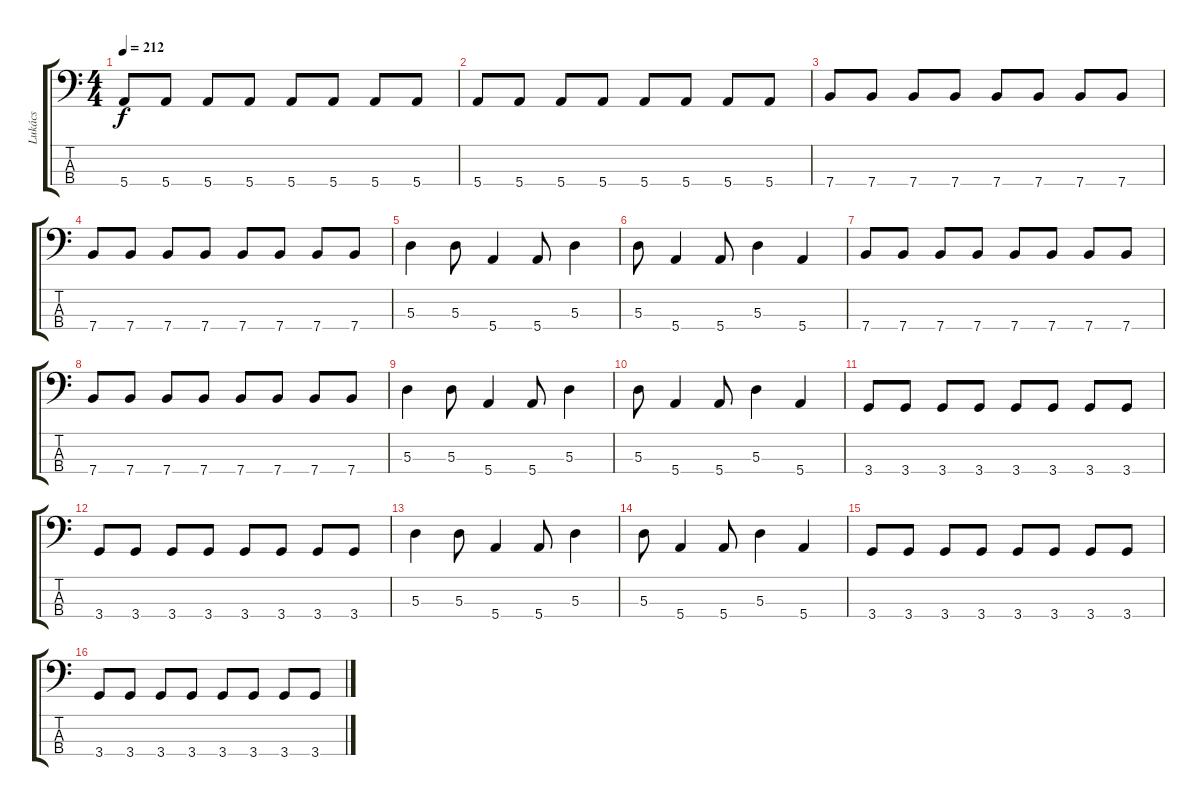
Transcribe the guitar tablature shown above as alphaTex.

\track ("Lukács" "Lukács") {instrument electricbasspick}
\staff {score tabs}
\tuning (G2 D2 A1 E1) {hide}
\ts (4 4)
\tempo 212
\clef f4
\ks c
5.4.8{dy f} 5.4.8 5.4.8 5.4.8 5.4.8 5.4.8 5.4.8 5.4.8 |
5.4.8 5.4.8 5.4.8 5.4.8 5.4.8 5.4.8 5.4.8 5.4.8 |
7.4.8 7.4.8 7.4.8 7.4.8 7.4.8 7.4.8 7.4.8 7.4.8 |
7.4.8 7.4.8 7.4.8 7.4.8 7.4.8 7.4.8 7.4.8 7.4.8 |
5.3.4 5.3.8 5.4.4 5.4.8 5.3.4 |
5.3.8 5.4.4 5.4.8 5.3.4 5.4.4 |
7.4.8 7.4.8 7.4.8 7.4.8 7.4.8 7.4.8 7.4.8 7.4.8 |
7.4.8 7.4.8 7.4.8 7.4.8 7.4.8 7.4.8 7.4.8 7.4.8 |
5.3.4 5.3.8 5.4.4 5.4.8 5.3.4 |
5.3.8 5.4.4 5.4.8 5.3.4 5.4.4 |
3.4.8 3.4.8 3.4.8 3.4.8 3.4.8 3.4.8 3.4.8 3.4.8 |
3.4.8 3.4.8 3.4.8 3.4.8 3.4.8 3.4.8 3.4.8 3.4.8 |
5.3.4 5.3.8 5.4.4 5.4.8 5.3.4 |
5.3.8 5.4.4 5.4.8 5.3.4 5.4.4 |
3.4.8 3.4.8 3.4.8 3.4.8 3.4.8 3.4.8 3.4.8 3.4.8 |
3.4.8 3.4.8 3.4.8 3.4.8 3.4.8 3.4.8 3.4.8 3.4.8
